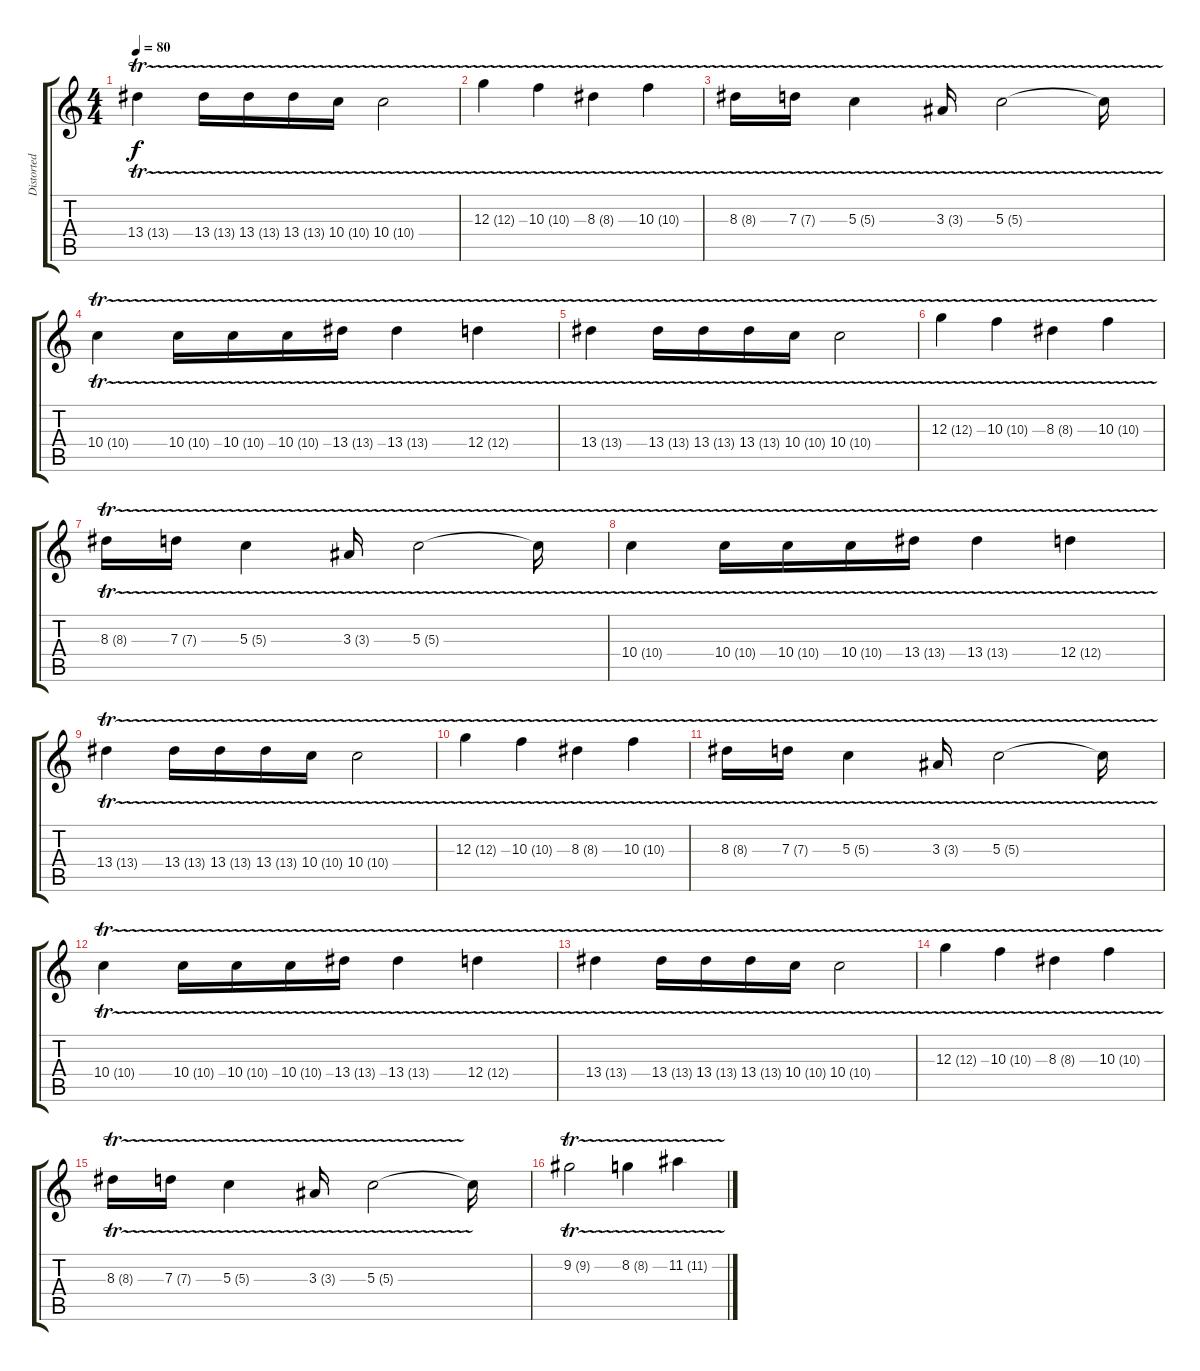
\track ("Distorted Solo" "Distorted ") {instrument distortionguitar}
\staff {score tabs}
\tuning (E4 B3 G3 D3 A2 E2) {hide}
\ts (4 4)
\tempo 80
\clef g2
\ks c
13.4{tr (13 32)}.4{dy f} 13.4{tr (13 32)}.16 13.4{tr (13 32)}.16 13.4{tr (13 32)}.16 10.4{tr (10 32)}.16 10.4{tr (10 32)}.2 |
12.3{tr (12 32)}.4 10.3{tr (10 32)}.4 8.3{tr (8 32)}.4 10.3{tr (10 32)}.4 |
8.3{tr (8 32)}.16 7.3{tr (7 32)}.16 5.3{tr (5 32)}.4 3.3{tr (3 32)}.16 5.3{tr (5 32)}.2 5.3{tr (5 32) t}.16 |
10.4{tr (10 32)}.4 10.4{tr (10 32)}.16 10.4{tr (10 32)}.16 10.4{tr (10 32)}.16 13.4{tr (13 32)}.16 13.4{tr (13 32)}.4 12.4{tr (12 32)}.4 |
13.4{tr (13 32)}.4 13.4{tr (13 32)}.16 13.4{tr (13 32)}.16 13.4{tr (13 32)}.16 10.4{tr (10 32)}.16 10.4{tr (10 32)}.2 |
12.3{tr (12 32)}.4 10.3{tr (10 32)}.4 8.3{tr (8 32)}.4 10.3{tr (10 32)}.4 |
8.3{tr (8 32)}.16 7.3{tr (7 32)}.16 5.3{tr (5 32)}.4 3.3{tr (3 32)}.16 5.3{tr (5 32)}.2 5.3{tr (5 32) t}.16 |
10.4{tr (10 32)}.4 10.4{tr (10 32)}.16 10.4{tr (10 32)}.16 10.4{tr (10 32)}.16 13.4{tr (13 32)}.16 13.4{tr (13 32)}.4 12.4{tr (12 32)}.4 |
13.4{tr (13 32)}.4 13.4{tr (13 32)}.16 13.4{tr (13 32)}.16 13.4{tr (13 32)}.16 10.4{tr (10 32)}.16 10.4{tr (10 32)}.2 |
12.3{tr (12 32)}.4 10.3{tr (10 32)}.4 8.3{tr (8 32)}.4 10.3{tr (10 32)}.4 |
8.3{tr (8 32)}.16 7.3{tr (7 32)}.16 5.3{tr (5 32)}.4 3.3{tr (3 32)}.16 5.3{tr (5 32)}.2 5.3{tr (5 32) t}.16 |
10.4{tr (10 32)}.4 10.4{tr (10 32)}.16 10.4{tr (10 32)}.16 10.4{tr (10 32)}.16 13.4{tr (13 32)}.16 13.4{tr (13 32)}.4 12.4{tr (12 32)}.4 |
13.4{tr (13 32)}.4 13.4{tr (13 32)}.16 13.4{tr (13 32)}.16 13.4{tr (13 32)}.16 10.4{tr (10 32)}.16 10.4{tr (10 32)}.2 |
12.3{tr (12 32)}.4 10.3{tr (10 32)}.4 8.3{tr (8 32)}.4 10.3{tr (10 32)}.4 |
8.3{tr (8 32)}.16 7.3{tr (7 32)}.16 5.3{tr (5 32)}.4 3.3{tr (3 32)}.16 5.3{tr (5 32)}.2 5.3{t}.16 |
9.2{tr (9 32)}.2 8.2{tr (8 32)}.4 11.2{tr (11 32)}.4
